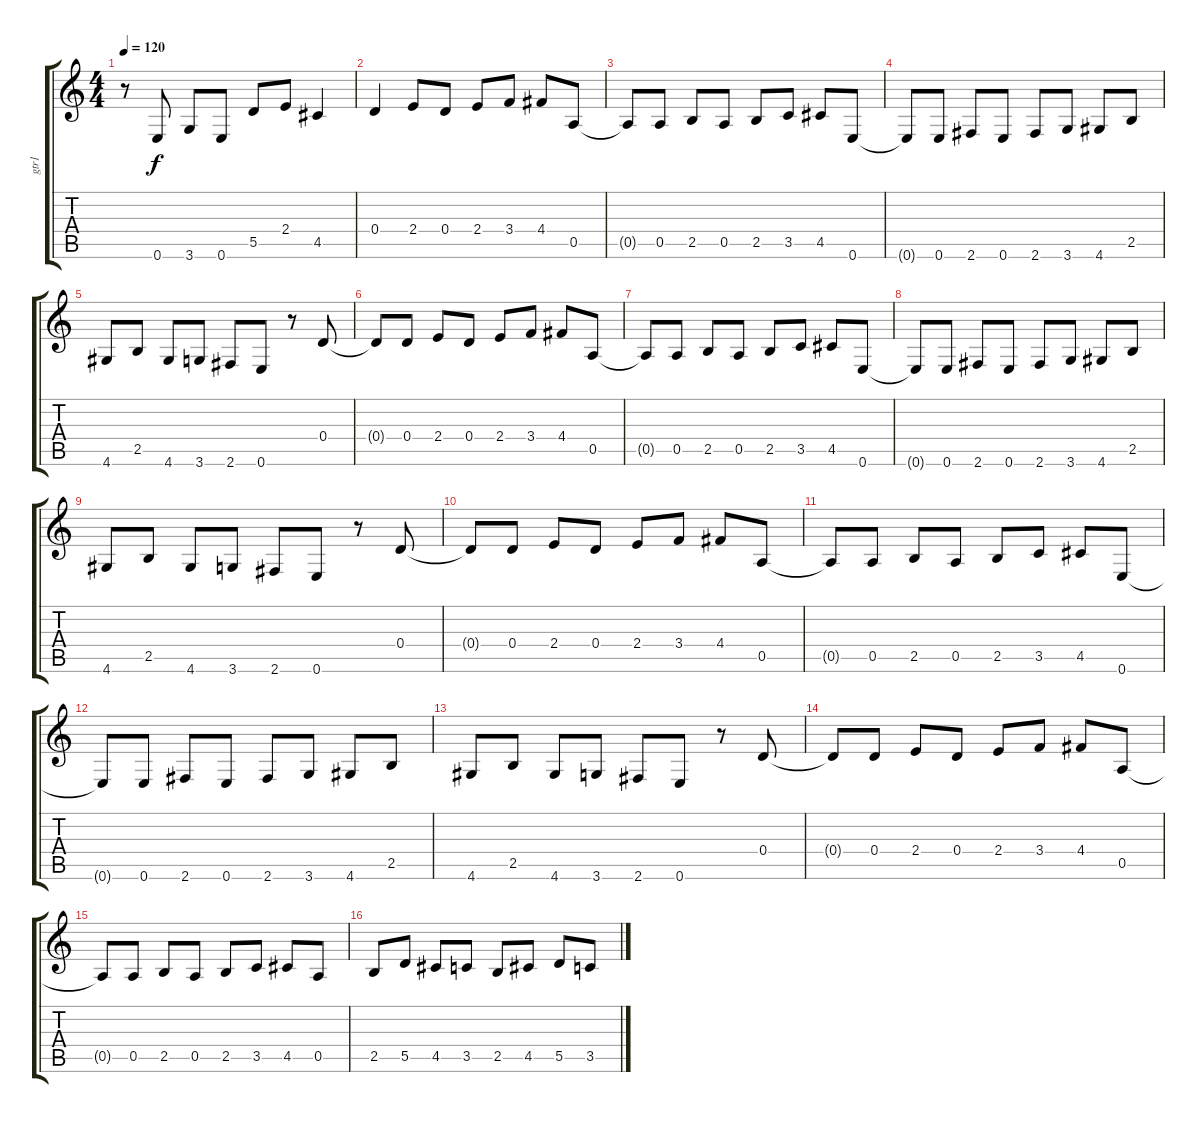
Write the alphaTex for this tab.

\track ("gtr1" "gtr1") {instrument distortionguitar}
\staff {score tabs}
\tuning (E4 B3 G3 D3 A2 E2) {hide}
\ts (4 4)
\tempo 120
\clef g2
\ks c
r.8{dy f} 0.6.8 3.6.8 0.6.8 5.5.8 2.4.8 4.5.4 |
0.4.4 2.4.8 0.4.8 2.4.8 3.4.8 4.4.8 0.5.8 |
0.5{t}.8 0.5.8 2.5.8 0.5.8 2.5.8 3.5.8 4.5.8 0.6.8 |
0.6{t}.8 0.6.8 2.6.8 0.6.8 2.6.8 3.6.8 4.6.8 2.5.8 |
4.6.8 2.5.8 4.6.8 3.6.8 2.6.8 0.6.8 r.8 0.4.8 |
0.4{t}.8 0.4.8 2.4.8 0.4.8 2.4.8 3.4.8 4.4.8 0.5.8 |
0.5{t}.8 0.5.8 2.5.8 0.5.8 2.5.8 3.5.8 4.5.8 0.6.8 |
0.6{t}.8 0.6.8 2.6.8 0.6.8 2.6.8 3.6.8 4.6.8 2.5.8 |
4.6.8 2.5.8 4.6.8 3.6.8 2.6.8 0.6.8 r.8 0.4.8 |
0.4{t}.8 0.4.8 2.4.8 0.4.8 2.4.8 3.4.8 4.4.8 0.5.8 |
0.5{t}.8 0.5.8 2.5.8 0.5.8 2.5.8 3.5.8 4.5.8 0.6.8 |
0.6{t}.8 0.6.8 2.6.8 0.6.8 2.6.8 3.6.8 4.6.8 2.5.8 |
4.6.8 2.5.8 4.6.8 3.6.8 2.6.8 0.6.8 r.8 0.4.8 |
0.4{t}.8 0.4.8 2.4.8 0.4.8 2.4.8 3.4.8 4.4.8 0.5.8 |
0.5{t}.8 0.5.8 2.5.8 0.5.8 2.5.8 3.5.8 4.5.8 0.5.8 |
2.5.8 5.5.8 4.5.8 3.5.8 2.5.8 4.5.8 5.5.8 3.5.8
